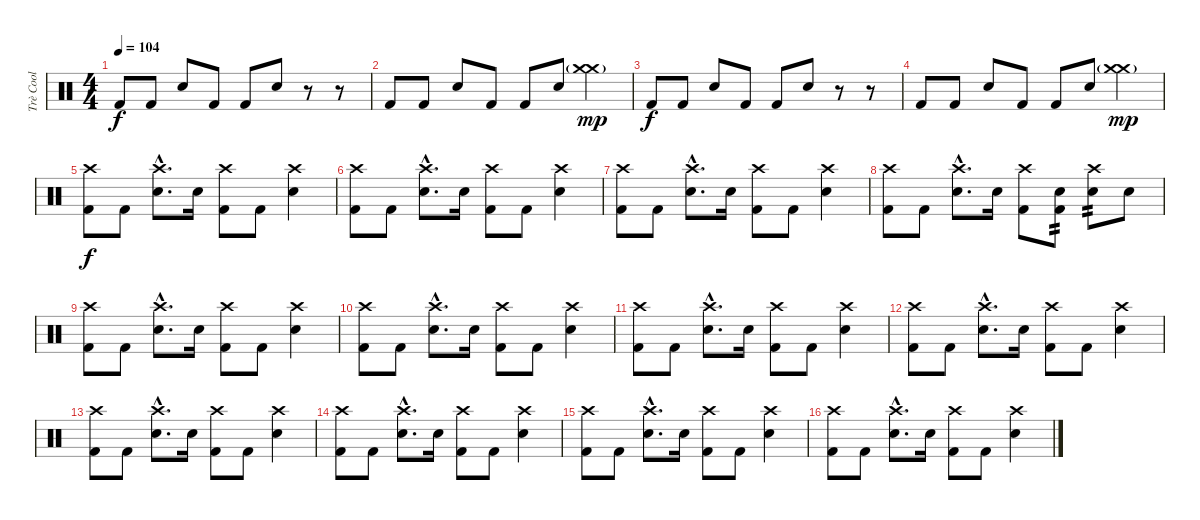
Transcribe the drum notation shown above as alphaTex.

\track ("Trè Cool" "Trè Cool") {instrument percussion}
\staff {score}
\articulation defaults
\ts (4 4)
\tempo 104
\clef neutral
\ks c "Kick (hit) 2".8{dy f} "Kick (hit) 2".8 "Snare (hit) 2".8 "Kick (hit) 2".8 "Kick (hit) 2".8 "Snare (hit) 2".8
r.8 r.8 |
"Kick (hit) 2".8 "Kick (hit) 2".8 "Snare (hit) 2".8 "Kick (hit) 2".8 "Kick (hit) 2".8 "Snare (hit) 2".8 ("Crash medium (hit)"{g} "Crash medium (hit)"{g}).4{dy mp} |
"Kick (hit) 2".8{dy f} "Kick (hit) 2".8 "Snare (hit) 2".8 "Kick (hit) 2".8 "Kick (hit) 2".8 "Snare (hit) 2".8 r.8 r.8 |
"Kick (hit) 2".8 "Kick (hit) 2".8 "Snare (hit) 2".8 "Kick (hit) 2".8 "Kick (hit) 2".8 "Snare (hit) 2".8 ("Crash medium (hit)"{g} "Crash medium (hit)"{g}).4{dy mp} |
("Crash high (hit)" "Kick (hit) 2").8{dy f} "Kick (hit) 2".8 ("Crash high (hit)"{hac} "Snare (hit) 2"{hac}).8{d} "Snare (hit) 2".16 ("Crash high (hit)" "Kick (hit) 2").8 "Kick (hit) 2".8 ("Crash high (hit)" "Snare (hit) 2").4 |
("Crash high (hit)" "Kick (hit) 2").8 "Kick (hit) 2".8 ("Crash high (hit)"{hac} "Snare (hit) 2"{hac}).8{d} "Snare (hit) 2".16 ("Crash high (hit)" "Kick (hit) 2").8 "Kick (hit) 2".8 ("Crash high (hit)" "Snare (hit) 2").4 |
("Crash high (hit)" "Kick (hit) 2").8 "Kick (hit) 2".8 ("Crash high (hit)"{hac} "Snare (hit) 2"{hac}).8{d} "Snare (hit) 2".16 ("Crash high (hit)" "Kick (hit) 2").8 "Kick (hit) 2".8 ("Crash high (hit)" "Snare (hit) 2").4 |
("Crash high (hit)" "Kick (hit) 2").8 "Kick (hit) 2".8 ("Crash high (hit)"{hac} "Snare (hit) 2"{hac}).8{d} "Snare (hit) 2".16 ("Crash high (hit)" "Kick (hit) 2").8 ("Snare (hit) 2" "Kick (hit) 2").8{tp 2} ("Crash high (hit)" "Snare (hit) 2").8{tp 2} "Snare (hit) 2".8 |
("Crash high (hit)" "Kick (hit) 2").8 "Kick (hit) 2".8 ("Crash high (hit)"{hac} "Snare (hit) 2"{hac}).8{d} "Snare (hit) 2".16 ("Crash high (hit)" "Kick (hit) 2").8 "Kick (hit) 2".8 ("Crash high (hit)" "Snare (hit) 2").4 |
("Crash high (hit)" "Kick (hit) 2").8 "Kick (hit) 2".8 ("Crash high (hit)"{hac} "Snare (hit) 2"{hac}).8{d} "Snare (hit) 2".16 ("Crash high (hit)" "Kick (hit) 2").8 "Kick (hit) 2".8 ("Crash high (hit)" "Snare (hit) 2").4 |
("Crash high (hit)" "Kick (hit) 2").8 "Kick (hit) 2".8 ("Crash high (hit)"{hac} "Snare (hit) 2"{hac}).8{d} "Snare (hit) 2".16 ("Crash high (hit)" "Kick (hit) 2").8 "Kick (hit) 2".8 ("Crash high (hit)" "Snare (hit) 2").4 |
("Crash high (hit)" "Kick (hit) 2").8 "Kick (hit) 2".8 ("Crash high (hit)"{hac} "Snare (hit) 2"{hac}).8{d} "Snare (hit) 2".16 ("Crash high (hit)" "Kick (hit) 2").8 "Kick (hit) 2".8 ("Crash high (hit)" "Snare (hit) 2").4 |
("Crash high (hit)" "Kick (hit) 2").8 "Kick (hit) 2".8 ("Crash high (hit)"{hac} "Snare (hit) 2"{hac}).8{d} "Snare (hit) 2".16 ("Crash high (hit)" "Kick (hit) 2").8 "Kick (hit) 2".8 ("Crash high (hit)" "Snare (hit) 2").4 |
("Crash high (hit)" "Kick (hit) 2").8 "Kick (hit) 2".8 ("Crash high (hit)"{hac} "Snare (hit) 2"{hac}).8{d} "Snare (hit) 2".16 ("Crash high (hit)" "Kick (hit) 2").8 "Kick (hit) 2".8 ("Crash high (hit)" "Snare (hit) 2").4 |
("Crash high (hit)" "Kick (hit) 2").8 "Kick (hit) 2".8 ("Crash high (hit)"{hac} "Snare (hit) 2"{hac}).8{d} "Snare (hit) 2".16 ("Crash high (hit)" "Kick (hit) 2").8 "Kick (hit) 2".8 ("Crash high (hit)" "Snare (hit) 2").4 |
("Crash high (hit)" "Kick (hit) 2").8 "Kick (hit) 2".8 ("Crash high (hit)"{hac} "Snare (hit) 2"{hac}).8{d} "Snare (hit) 2".16 ("Crash high (hit)" "Kick (hit) 2").8 "Kick (hit) 2".8 ("Crash high (hit)" "Snare (hit) 2").4
